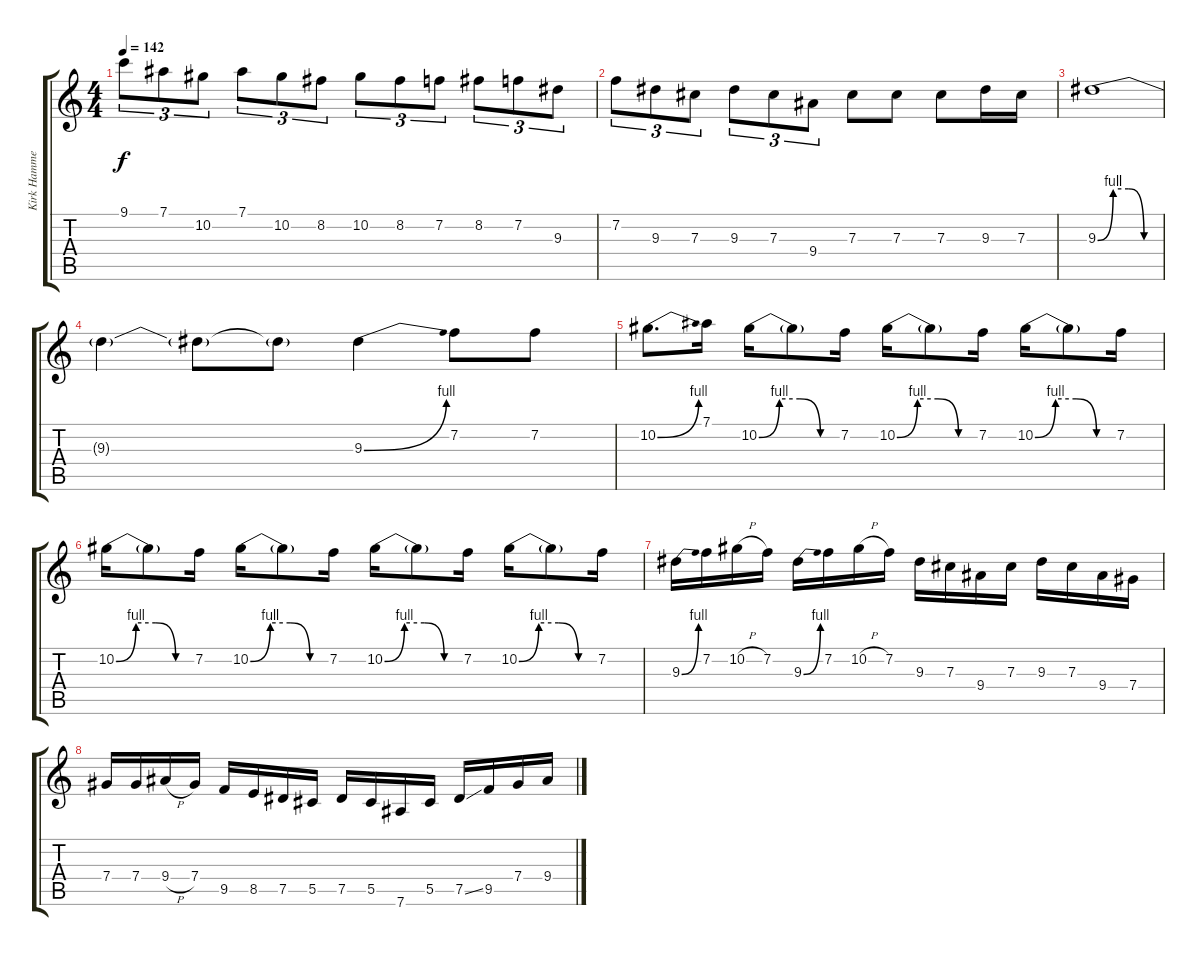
\track ("Kirk Hammett (Distortion Guitar)" "Kirk Hamme") {instrument overdrivenguitar}
\staff {score tabs}
\tuning (Eb4 Bb3 Gb3 Db3 Ab2 Eb2) {hide}
\ts (4 4)
\tempo 142
\clef g2
\ks c
9.1.8{tu (3 2) dy f} 7.1.8{tu (3 2)} 10.2.8{tu (3 2)} 7.1.8{tu (3 2)} 10.2.8{tu (3 2)} 8.2.8{tu (3 2)} 10.2.8{tu (3 2)} 8.2.8{tu (3 2)} 7.2.8{tu (3 2)} 8.2.8{tu (3 2)} 7.2.8{tu (3 2)} 9.3.8{tu (3 2)} |
7.2.8{tu (3 2)} 9.3.8{tu (3 2)} 7.3.8{tu (3 2)} 9.3.8{tu (3 2)} 7.3.8{tu (3 2)} 9.4.8{tu (3 2)} 7.3.8 7.3.8 7.3.8 9.3.16 7.3.16 |
9.3{be (custom 0 0 15 4 30 4 45 0 60 0)}.1 |
9.3{t}.4 9.3{t}.8 9.3{t}.8 9.3{be (bend 0 0 60 4)}.4 7.2.8 7.2.8 |
10.2{be (bend 0 0 60 4)}.8{d} 7.1.16 10.2{be (custom 0 0 15 4 30 4 45 0 60 0)}.16 10.2{t}.8 7.2.16 10.2{be (custom 0 0 15 4 30 4 45 0 60 0)}.16 10.2{t}.8 7.2.16 10.2{be (custom 0 0 15 4 30 4 45 0 60 0)}.16 10.2{t}.8 7.2.16 |
10.2{be (custom 0 0 15 4 30 4 45 0 60 0)}.16 10.2{t}.8 7.2.16 10.2{be (custom 0 0 15 4 30 4 45 0 60 0)}.16 10.2{t}.8 7.2.16 10.2{be (custom 0 0 15 4 30 4 45 0 60 0)}.16 10.2{t}.8 7.2.16 10.2{be (custom 0 0 15 4 30 4 45 0 60 0)}.16 10.2{t}.8 7.2.16 |
9.3{be (bend 0 0 60 4)}.16 7.2.16 10.2{h}.16 7.2.16 9.3{be (bend 0 0 60 4)}.16 7.2.16 10.2{h}.16 7.2.16 9.3.16 7.3.16 9.4.16 7.3.16 9.3.16 7.3.16 9.4.16 7.4.16 |
7.4.16 7.4.16 9.4{h}.16 7.4.16 9.5.16 8.5.16 7.5.16 5.5.16 7.5.16 5.5.16 7.6.16 5.5.16 7.5{ss}.16 9.5.16 7.4.16 9.4.16
